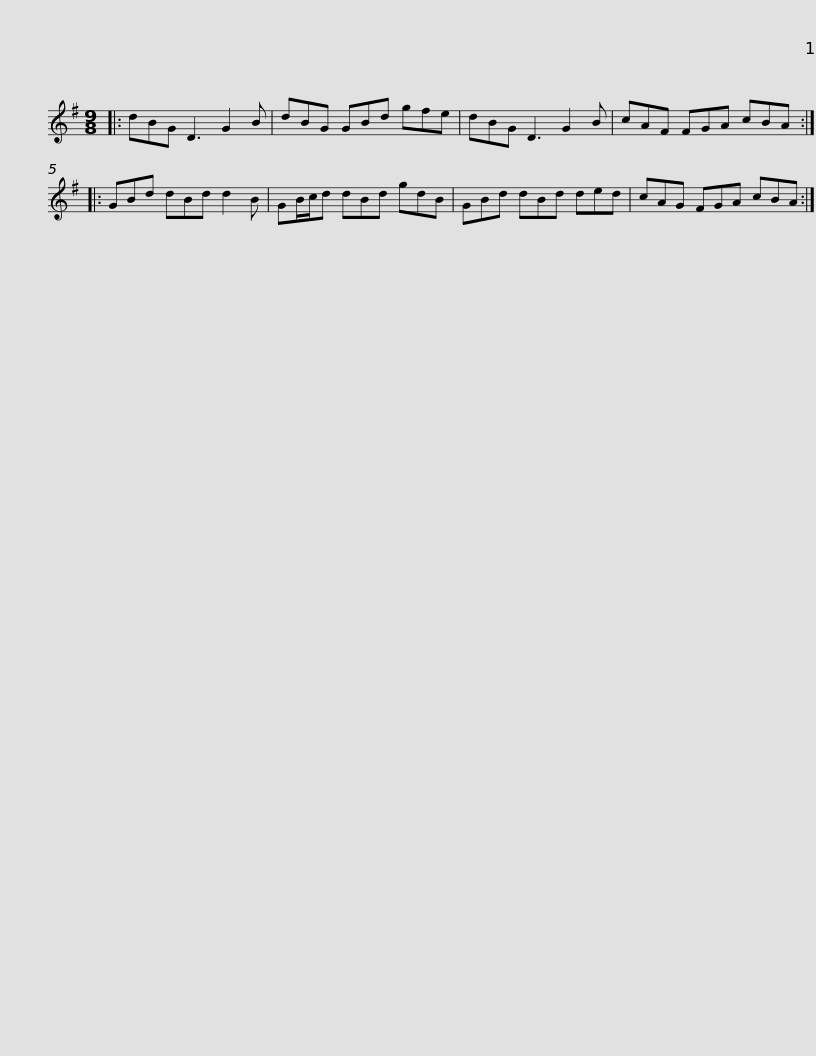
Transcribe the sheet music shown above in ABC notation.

X:1
L:1/8
M:9/8
I:linebreak $
K:G
V:1 treble
V:1
|: dBG D3 G2 B | dBG GBd gfe | dBG D3 G2 B | cAF FGA cBA :: GBd dBd d2 B |$ %5
 GB/c/d dBd gdB | GBd dBd ded | cAG FGA cBA :| %8
